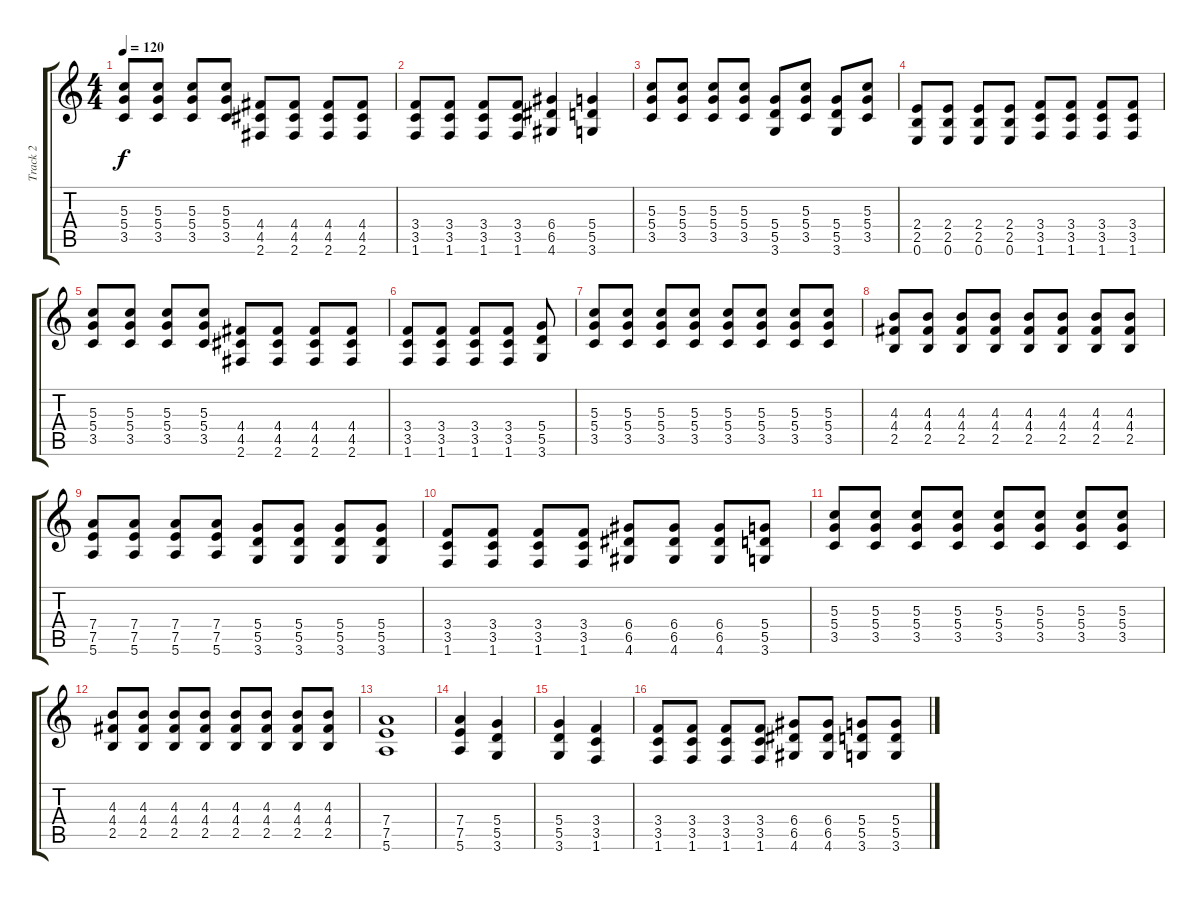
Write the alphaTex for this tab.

\track ("Track 2" "Track 2") {instrument distortionguitar}
\staff {score tabs}
\tuning (E4 B3 G3 D3 A2 E2) {hide}
\ts (4 4)
\tempo 120
\clef g2
\ks c
(5.3 5.4 3.5).8{dy f} (5.3 5.4 3.5).8 (5.3 5.4 3.5).8 (5.3 5.4 3.5).8 (4.4 4.5 2.6).8 (4.4 4.5 2.6).8 (4.4 4.5 2.6).8 (4.4 4.5 2.6).8 |
(3.4 3.5 1.6).8 (3.4 3.5 1.6).8 (3.4 3.5 1.6).8 (3.4 3.5 1.6).8 (6.4 6.5 4.6).4 (5.4 5.5 3.6).4 |
(5.3 5.4 3.5).8 (5.3 5.4 3.5).8 (5.3 5.4 3.5).8 (5.3 5.4 3.5).8 (5.4 5.5 3.6).8 (5.3 5.4 3.5).8 (5.4 5.5 3.6).8 (5.3 5.4 3.5).8 |
(2.4 2.5 0.6).8 (2.4 2.5 0.6).8 (2.4 2.5 0.6).8 (2.4 2.5 0.6).8 (3.4 3.5 1.6).8 (3.4 3.5 1.6).8 (3.4 3.5 1.6).8 (3.4 3.5 1.6).8 |
(5.3 5.4 3.5).8 (5.3 5.4 3.5).8 (5.3 5.4 3.5).8 (5.3 5.4 3.5).8 (4.4 4.5 2.6).8 (4.4 4.5 2.6).8 (4.4 4.5 2.6).8 (4.4 4.5 2.6).8 |
(3.4 3.5 1.6).8 (3.4 3.5 1.6).8 (3.4 3.5 1.6).8 (3.4 3.5 1.6).8 (5.4 5.5 3.6).8 |
(5.3 5.4 3.5).8 (5.3 5.4 3.5).8 (5.3 5.4 3.5).8 (5.3 5.4 3.5).8 (5.3 5.4 3.5).8 (5.3 5.4 3.5).8 (5.3 5.4 3.5).8 (5.3 5.4 3.5).8 |
(4.3 4.4 2.5).8 (4.3 4.4 2.5).8 (4.3 4.4 2.5).8 (4.3 4.4 2.5).8 (4.3 4.4 2.5).8 (4.3 4.4 2.5).8 (4.3 4.4 2.5).8 (4.3 4.4 2.5).8 |
(7.4 7.5 5.6).8 (7.4 7.5 5.6).8 (7.4 7.5 5.6).8 (7.4 7.5 5.6).8 (5.4 5.5 3.6).8 (5.4 5.5 3.6).8 (5.4 5.5 3.6).8 (5.4 5.5 3.6).8 |
(3.4 3.5 1.6).8 (3.4 3.5 1.6).8 (3.4 3.5 1.6).8 (3.4 3.5 1.6).8 (6.4 6.5 4.6).8 (6.4 6.5 4.6).8 (6.4 6.5 4.6).8 (5.4 5.5 3.6).8 |
(5.3 5.4 3.5).8 (5.3 5.4 3.5).8 (5.3 5.4 3.5).8 (5.3 5.4 3.5).8 (5.3 5.4 3.5).8 (5.3 5.4 3.5).8 (5.3 5.4 3.5).8 (5.3 5.4 3.5).8 |
(4.3 4.4 2.5).8 (4.3 4.4 2.5).8 (4.3 4.4 2.5).8 (4.3 4.4 2.5).8 (4.3 4.4 2.5).8 (4.3 4.4 2.5).8 (4.3 4.4 2.5).8 (4.3 4.4 2.5).8 |
(7.4 7.5 5.6).1 |
(7.4 7.5 5.6).4 (5.4 5.5 3.6).4 |
(5.4 5.5 3.6).4 (3.4 3.5 1.6).4 |
(3.4 3.5 1.6).8 (3.4 3.5 1.6).8 (3.4 3.5 1.6).8 (3.4 3.5 1.6).8 (6.4 6.5 4.6).8 (6.4 6.5 4.6).8 (5.4 5.5 3.6).8 (5.4 5.5 3.6).8
